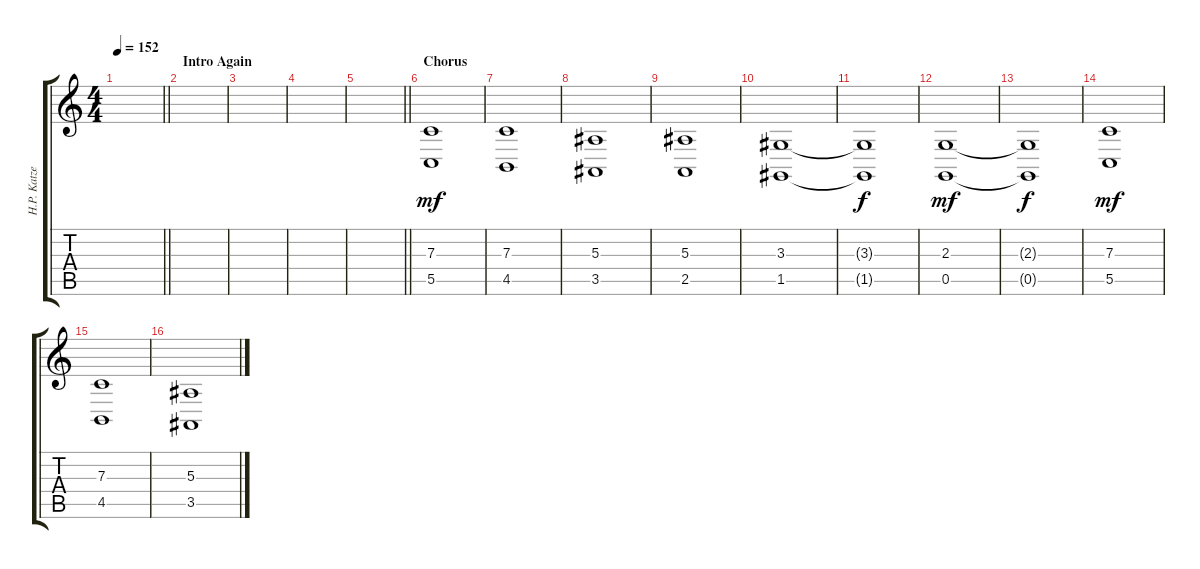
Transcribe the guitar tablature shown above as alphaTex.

\track ("H.P. Katzenburg" "H.P. Katze") {instrument stringensemble1}
\staff {score tabs}
\tuning (D4 A3 F3 C3 G2 D2) {hide}
\ts (4 4)
\tempo 152
\clef g2
\barLineRight lightlight
\ks c
|
\section ("" "Intro Again")
|
|
|
\barLineRight lightlight
|
\section ("" "Chorus")
(7.3 5.5).1{dy mf} |
(7.3 4.5).1 |
(5.3 3.5).1 |
(5.3 2.5).1 |
(3.3 1.5).1 |
(3.3{t} 1.5{t}).1{dy f} |
(2.3 0.5).1{dy mf} |
(2.3{t} 0.5{t}).1{dy f} |
(7.3 5.5).1{dy mf} |
(7.3 4.5).1 |
(5.3 3.5).1
